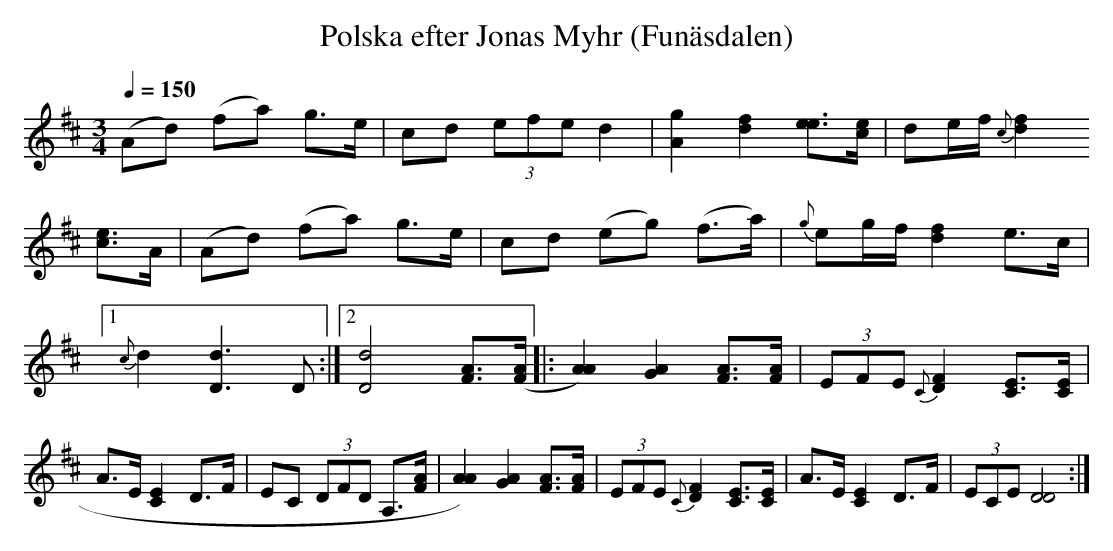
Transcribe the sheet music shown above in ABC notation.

X:1
T:Polska efter Jonas Myhr (Funäsdalen)
M:3/4
L:1/8
Q:1/4=150
K:D
(Ad) (fa) g>e|cd (3efe d2|[A2g2] [d2f2] [e3/2e3/2][c/e/]|de/f/ {c}[d2f2]
 [c3/2e3/2]A/|\
(Ad) (fa) g>e|cd (eg) (f>a)|{g}eg/f/ [d2f2] e>c|[1{c}d2 [D3d3]D:|\
[2[D4d4] [F3/2A3/2]([F/A/]|:\
[A2A2]) [G2A2] [F3/2A3/2][F/A/]|(3EFE {C}[D2F2][C3/2E3/2][C/E/]|\
A>E [C2E2] D>F|EC (3DFD A,3/2[F/A/]|\
[A2A2]) [G2A2] [F3/2A3/2][F/A/]|(3EFE {C}[D2F2][C3/2E3/2][C/E/]|\
A>E [C2E2] D>F|(3ECE [D4D4]:|
